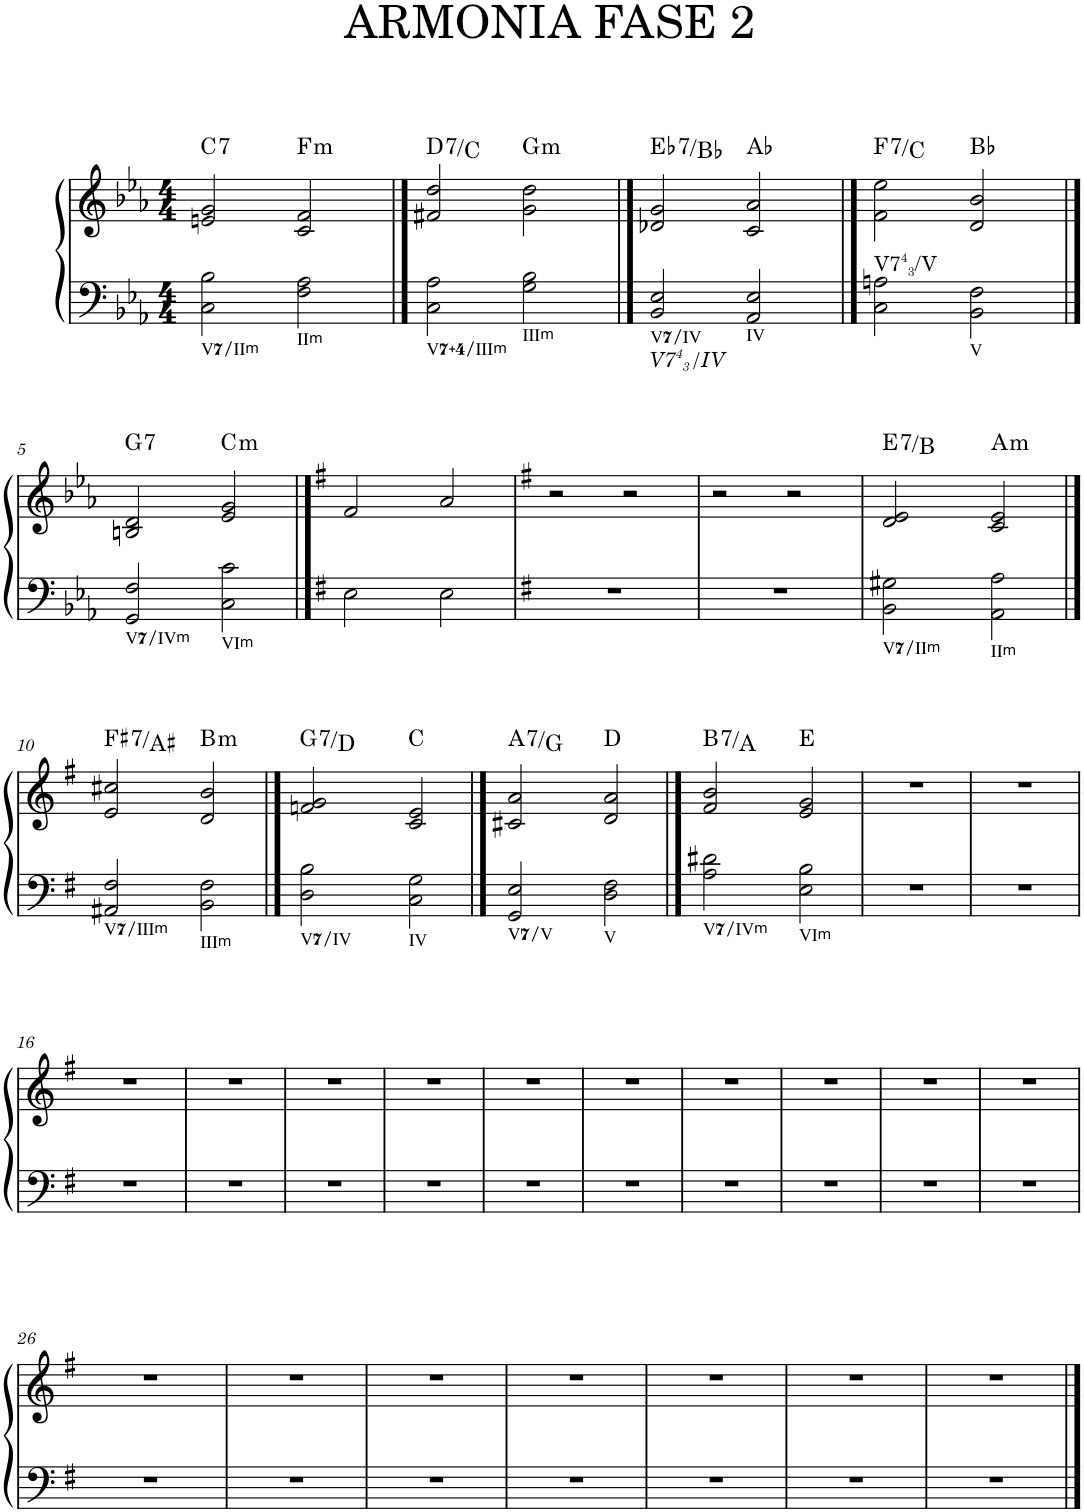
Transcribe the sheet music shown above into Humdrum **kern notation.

**kern	**kern	**harte
*part1	*part1	*part1
*staff2	*staff1	*
*I"Piano	*	*
*I'Pno.	*	*
*clefF4	*clefG2	*
*k[b-e-a-]	*k[b-e-a-]	*
*M4/4	*M4/4	*
=1	=1	=1
!	!	!LO:H:kt=7
2C\ 2B-\	2en/ 2g/	C:7
!	!	!LO:H:kt=m
2F\ 2A-\	2c/ 2f/	F:min
==2	==2	==2
!	!	!LO:H:kt=7
2C\ 2A-\	2f#X/ 2dd/	D:7/b7
!	!	!LO:H:kt=m
2G\ 2B-\	2g\ 2dd\	G:min
==3	==3	==3
!LO:TX:b:i:t=V7	!	!
!LO:TX:b:t=4	!	!
!LO:TX:b:t=3	!	!
!LO:TX:b:t=/IV	!	!LO:H:kt=7
2BB-/ 2E-/	2d-X/ 2g/	Eb:7/5
2AA-/ 2E-/	2c/ 2a-/	Ab:maj
==4	==4	==4
!LO:TX:a:t=V7	!	!
!LO:TX:a:t=4	!	!
!LO:TX:a:t=3	!	!
!LO:TX:a:t=/V	!	!LO:H:kt=7
2C\ 2An\	2f\ 2ee-\	F:7/5
2BB-\ 2F\	2d/ 2b-/	Bb:maj
!!LO:LB:g=z
==5	==5	==5
!	!	!LO:H:kt=7
2GG/ 2F/	2Bn/ 2d/	G:7
!	!	!LO:H:kt=m
2C\ 2c\	2e-/ 2g/	C:min
==6	==6	==6
*k[f#]	*k[f#]	*
2E\	2f#/	.
2E\	2a/	.
=7	=7	=7
*k[f#]	*k[f#]	*
1r	2r	.
.	2r	.
=8	=8	=8
1r	2r	.
.	2r	.
=9	=9	=9
!	!	!LO:H:kt=7
2BB\ 2G#X\	2d/ 2e/	E:7/5
!	!	!LO:H:kt=m
2AA\ 2A\	2c/ 2e/	A:min
!!LO:LB:g=z
==10	==10	==10
!	!	!LO:H:kt=7
2AA#X/ 2F#/	2e/ 2cc#X/	F#:7/3
!	!	!LO:H:kt=m
2BB\ 2F#\	2d/ 2b/	B:min
==11	==11	==11
!	!	!LO:H:kt=7
2D\ 2B\	2fn/ 2g/	G:7/5
2C\ 2G\	2c/ 2e/	C:maj
==12	==12	==12
!	!	!LO:H:kt=7
2GG/ 2E/	2c#X/ 2a/	A:7/b7
2D\ 2F#\	2d/ 2a/	D:maj
==13	==13	==13
!	!	!LO:H:kt=7
2A\ 2d#X\	2f#/ 2b/	B:7/b7
2E\ 2B\	2e/ 2g/	E:maj
=14	=14	=14
1r	1r	.
=15	=15	=15
1r	1r	.
!!LO:LB:g=z
=16	=16	=16
1r	1r	.
=17	=17	=17
1r	1r	.
=18	=18	=18
1r	1r	.
=19	=19	=19
1r	1r	.
=20	=20	=20
1r	1r	.
=21	=21	=21
1r	1r	.
=22	=22	=22
1r	1r	.
=23	=23	=23
1r	1r	.
=24	=24	=24
1r	1r	.
=25	=25	=25
1r	1r	.
!!LO:LB:g=z
=26	=26	=26
1r	1r	.
=27	=27	=27
1r	1r	.
=28	=28	=28
1r	1r	.
=29	=29	=29
1r	1r	.
=30	=30	=30
1r	1r	.
=31	=31	=31
1r	1r	.
=32	=32	=32
1r	1r	.
==	==	==
*-	*-	*-
